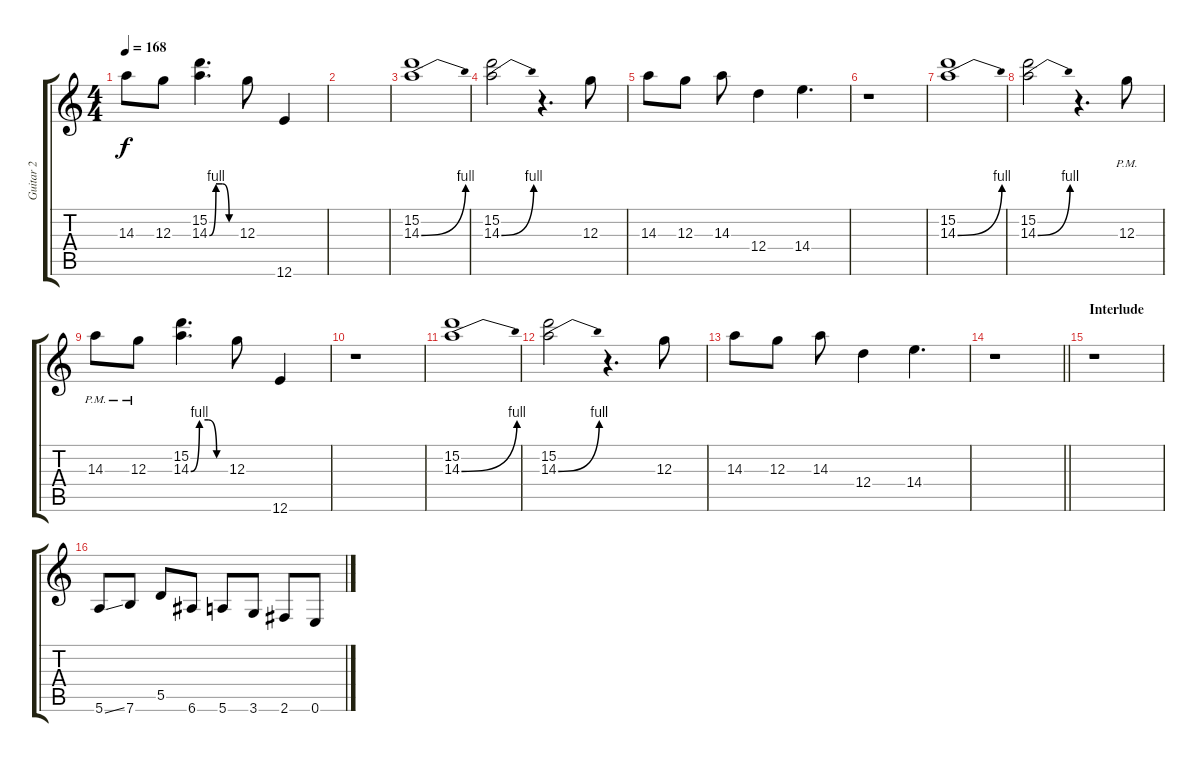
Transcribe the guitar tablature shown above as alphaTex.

\track ("Guitar 2" "Guitar 2") {instrument overdrivenguitar}
\staff {score tabs}
\tuning (E4 B3 G3 D3 A2 E2) {hide}
\ts (4 4)
\tempo 168
\clef g2
\ks c
14.3.8{dy f} 12.3.8 (15.2 14.3{be (custom 0 0 15 4 30 4 45 0 60 0)}).4{d} 12.3.8 12.6.4 |
|
(15.2 14.3{be (bend 0 0 60 4)}).1 |
(15.2 14.3{be (bend 0 0 60 4)}).2 r.4{d} 12.3.8 |
14.3.8 12.3.8 14.3.8 12.4.4 14.4.4{d} |
r.1 |
(15.2 14.3{be (bend 0 0 60 4)}).1 |
(15.2 14.3{be (bend 0 0 60 4)}).2 r.4{d} 12.3{pm}.8 |
14.3{pm}.8 12.3{pm}.8 (15.2 14.3{be (custom 0 0 15 4 30 4 45 0 60 0)}).4{d} 12.3.8 12.6.4 |
r.1 |
(15.2 14.3{be (bend 0 0 60 4)}).1 |
(15.2 14.3{be (bend 0 0 60 4)}).2 r.4{d} 12.3.8 |
14.3.8 12.3.8 14.3.8 12.4.4 14.4.4{d} |
\barLineRight lightlight
r.1 |
\section ("" "Interlude")
r.1 |
5.6{ss}.8 7.6.8 5.5.8 6.6.8 5.6.8 3.6.8 2.6.8 0.6.8
